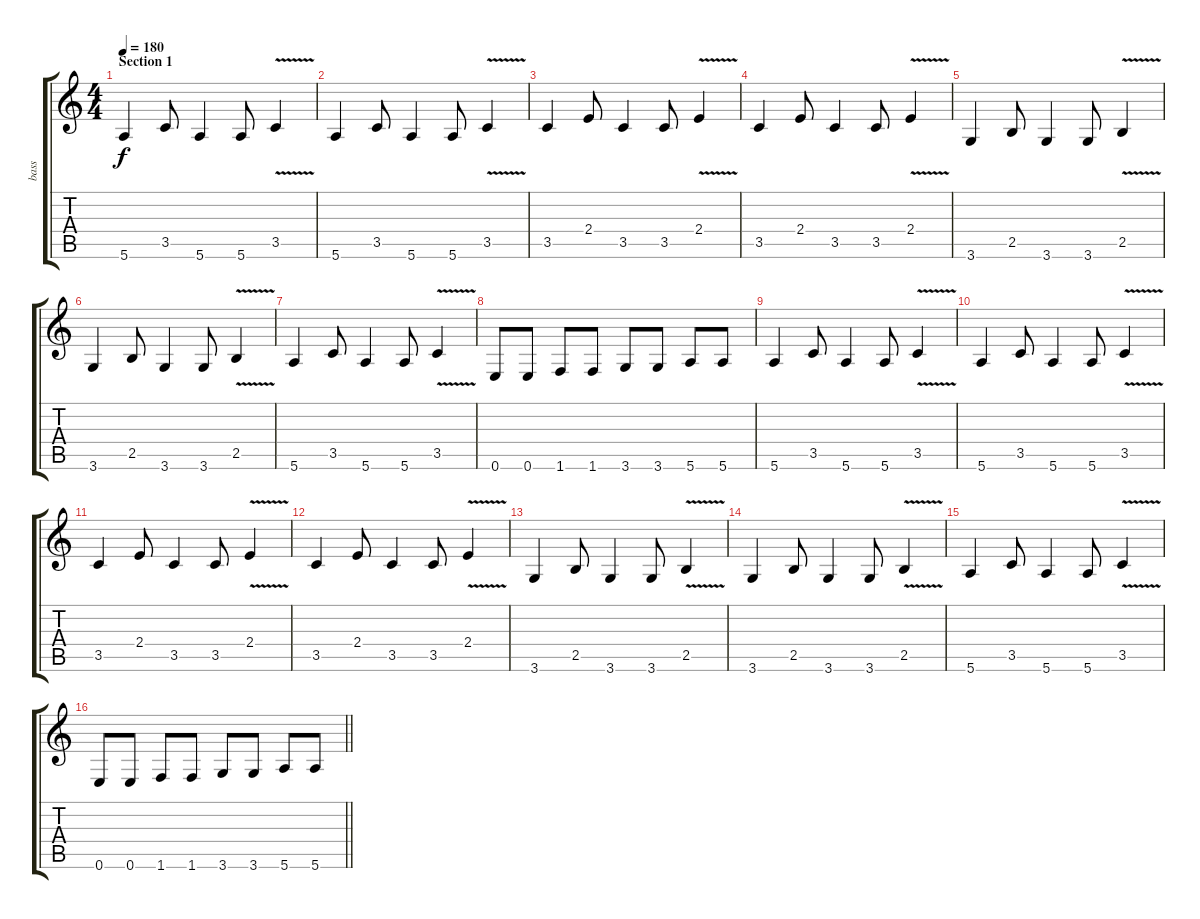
\track ("bass" "bass") {instrument electricbassfinger}
\staff {score tabs}
\tuning (E4 B3 G3 D3 A2 E2) {hide}
\ts (4 4)
\section ("" "Section 1")
\tempo 180
\clef g2
\ks c
5.6.4{dy f} 3.5.8 5.6.4 5.6.8 3.5{v}.4 |
5.6.4 3.5.8 5.6.4 5.6.8 3.5{v}.4 |
3.5.4 2.4.8 3.5.4 3.5.8 2.4{v}.4 |
3.5.4 2.4.8 3.5.4 3.5.8 2.4{v}.4 |
3.6.4 2.5.8 3.6.4 3.6.8 2.5{v}.4 |
3.6.4 2.5.8 3.6.4 3.6.8 2.5{v}.4 |
5.6.4 3.5.8 5.6.4 5.6.8 3.5{v}.4 |
0.6.8 0.6.8 1.6.8 1.6.8 3.6.8 3.6.8 5.6.8 5.6.8 |
5.6.4 3.5.8 5.6.4 5.6.8 3.5{v}.4 |
5.6.4 3.5.8 5.6.4 5.6.8 3.5{v}.4 |
3.5.4 2.4.8 3.5.4 3.5.8 2.4{v}.4 |
3.5.4 2.4.8 3.5.4 3.5.8 2.4{v}.4 |
3.6.4 2.5.8 3.6.4 3.6.8 2.5{v}.4 |
3.6.4 2.5.8 3.6.4 3.6.8 2.5{v}.4 |
5.6.4 3.5.8 5.6.4 5.6.8 3.5{v}.4 |
\barLineRight lightlight
0.6.8 0.6.8 1.6.8 1.6.8 3.6.8 3.6.8 5.6.8 5.6.8
